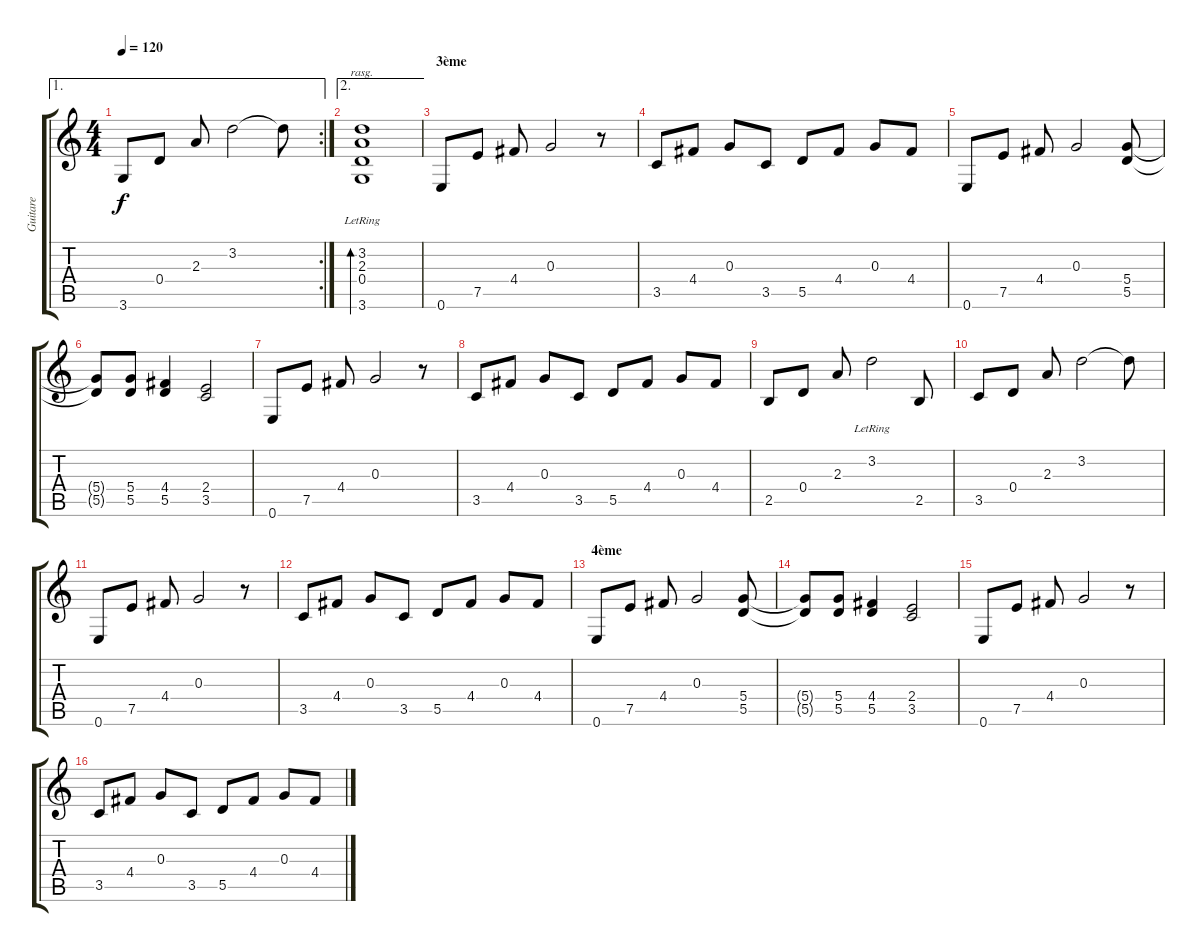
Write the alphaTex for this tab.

\track ("Guitare" "Guitare") {instrument acousticguitarsteel}
\staff {score tabs}
\tuning (E4 B3 G3 D3 A2 E2) {hide}
\ae 1
\rc 2
\ts (4 4)
\tempo 120
\clef g2
\ks c
3.6.8{dy f} 0.4.8 2.3.8 3.2.2 3.2{t}.8 |
\ae 2
(3.2{lr} 2.3{lr} 0.4{lr} 3.6{lr}).1{bd 240 rasg ii} |
\section ("" "3ème")
0.6.8 7.5.8 4.4.8 0.3.2 r.8 |
3.5.8 4.4.8 0.3.8 3.5.8 5.5.8 4.4.8 0.3.8 4.4.8 |
0.6.8 7.5.8 4.4.8 0.3.2 (5.4 5.5).8 |
(5.4{t} 5.5{t}).8 (5.4 5.5).8 (4.4 5.5).4 (2.4 3.5).2 |
0.6.8 7.5.8 4.4.8 0.3.2 r.8 |
3.5.8 4.4.8 0.3.8 3.5.8 5.5.8 4.4.8 0.3.8 4.4.8 |
2.5.8 0.4.8 2.3.8 3.2{lr}.2 2.5.8 |
3.5.8 0.4.8 2.3.8 3.2.2 3.2{t}.8 |
0.6.8 7.5.8 4.4.8 0.3.2 r.8 |
3.5.8 4.4.8 0.3.8 3.5.8 5.5.8 4.4.8 0.3.8 4.4.8 |
\section ("" "4ème")
0.6.8 7.5.8 4.4.8 0.3.2 (5.4 5.5).8 |
(5.4{t} 5.5{t}).8 (5.4 5.5).8 (4.4 5.5).4 (2.4 3.5).2 |
0.6.8 7.5.8 4.4.8 0.3.2 r.8 |
3.5.8 4.4.8 0.3.8 3.5.8 5.5.8 4.4.8 0.3.8 4.4.8
